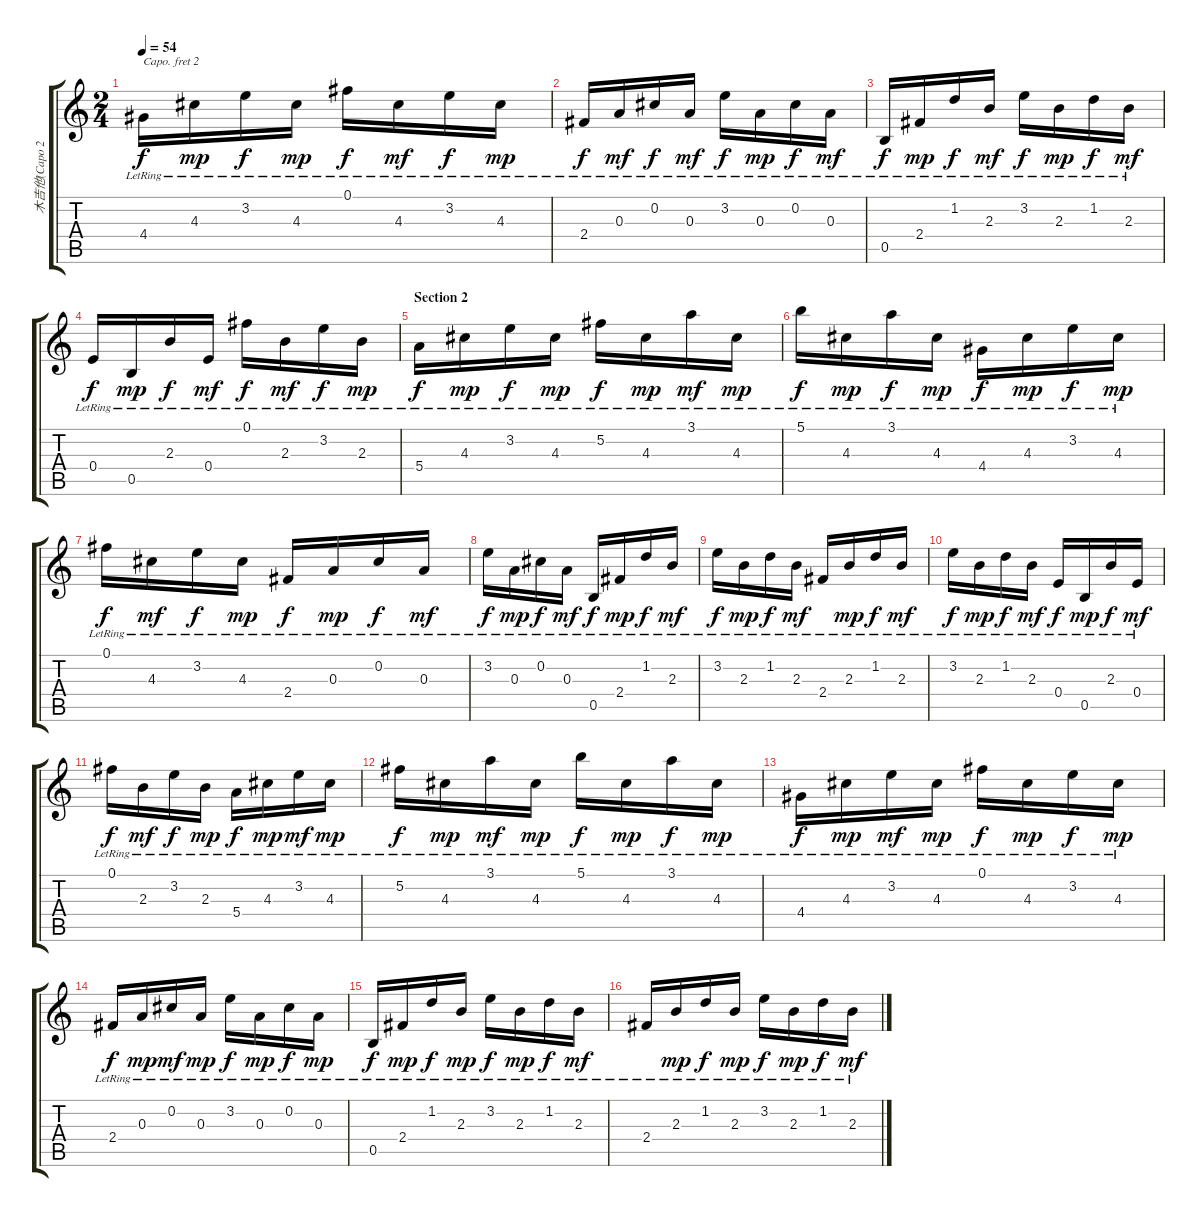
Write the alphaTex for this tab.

\track ("木吉他(Capo 2)" "木吉他(Capo 2") {instrument acousticguitarsteel}
\staff {score tabs}
\capo 2
\tuning (E4 B3 G3 D3 A2 E2) {hide}
\ts (2 4)
\tempo 54
\clef g2
\ks c
4.4{lr}.16{dy f} 4.3{lr}.16{dy mp} 3.2{lr}.16{dy f} 4.3{lr}.16{dy mp} 0.1{lr}.16{dy f} 4.3{lr}.16{dy mf} 3.2{lr}.16{dy f} 4.3{lr}.16{dy mp} |
2.4{lr}.16{dy f} 0.3{lr}.16{dy mf} 0.2{lr}.16{dy f} 0.3{lr}.16{dy mf} 3.2{lr}.16{dy f} 0.3{lr}.16{dy mp} 0.2{lr}.16{dy f} 0.3{lr}.16{dy mf} |
0.5{lr}.16{dy f} 2.4{lr}.16{dy mp} 1.2{lr}.16{dy f} 2.3{lr}.16{dy mf} 3.2{lr}.16{dy f} 2.3{lr}.16{dy mp} 1.2{lr}.16{dy f} 2.3{lr}.16{dy mf} |
0.4{lr}.16{dy f} 0.5{lr}.16{dy mp} 2.3{lr}.16{dy f} 0.4{lr}.16{dy mf} 0.1{lr}.16{dy f} 2.3{lr}.16{dy mf} 3.2{lr}.16{dy f} 2.3{lr}.16{dy mp} |
\section ("" "Section 2")
5.4{lr}.16{dy f} 4.3{lr}.16{dy mp} 3.2{lr}.16{dy f} 4.3{lr}.16{dy mp} 5.2{lr}.16{dy f} 4.3{lr}.16{dy mp} 3.1{lr}.16{dy mf} 4.3{lr}.16{dy mp} |
5.1{lr}.16{dy f} 4.3{lr}.16{dy mp} 3.1{lr}.16{dy f} 4.3{lr}.16{dy mp} 4.4{lr}.16{dy f} 4.3{lr}.16{dy mp} 3.2{lr}.16{dy f} 4.3{lr}.16{dy mp} |
0.1{lr}.16{dy f} 4.3{lr}.16{dy mf} 3.2{lr}.16{dy f} 4.3{lr}.16{dy mp} 2.4{lr}.16{dy f} 0.3{lr}.16{dy mp} 0.2{lr}.16{dy f} 0.3{lr}.16{dy mf} |
3.2{lr}.16{dy f} 0.3{lr}.16{dy mp} 0.2{lr}.16{dy f} 0.3{lr}.16{dy mf} 0.5{lr}.16{dy f} 2.4{lr}.16{dy mp} 1.2{lr}.16{dy f} 2.3{lr}.16{dy mf} |
3.2{lr}.16{dy f} 2.3{lr}.16{dy mp} 1.2{lr}.16{dy f} 2.3{lr}.16{dy mf} 2.4{lr}.16 2.3{lr}.16{dy mp} 1.2{lr}.16{dy f} 2.3{lr}.16{dy mf} |
3.2{lr}.16{dy f} 2.3{lr}.16{dy mp} 1.2{lr}.16{dy f} 2.3{lr}.16{dy mf} 0.4{lr}.16{dy f} 0.5{lr}.16{dy mp} 2.3{lr}.16{dy f} 0.4{lr}.16{dy mf} |
0.1{lr}.16{dy f} 2.3{lr}.16{dy mf} 3.2{lr}.16{dy f} 2.3{lr}.16{dy mp} 5.4{lr}.16{dy f} 4.3{lr}.16{dy mp} 3.2{lr}.16{dy mf} 4.3{lr}.16{dy mp} |
5.2{lr}.16{dy f} 4.3{lr}.16{dy mp} 3.1{lr}.16{dy mf} 4.3{lr}.16{dy mp} 5.1{lr}.16{dy f} 4.3{lr}.16{dy mp} 3.1{lr}.16{dy f} 4.3{lr}.16{dy mp} |
4.4{lr}.16{dy f} 4.3{lr}.16{dy mp} 3.2{lr}.16{dy mf} 4.3{lr}.16{dy mp} 0.1{lr}.16{dy f} 4.3{lr}.16{dy mp} 3.2{lr}.16{dy f} 4.3{lr}.16{dy mp} |
2.4{lr}.16{dy f} 0.3{lr}.16{dy mp} 0.2{lr}.16{dy mf} 0.3{lr}.16{dy mp} 3.2{lr}.16{dy f} 0.3{lr}.16{dy mp} 0.2{lr}.16{dy f} 0.3{lr}.16{dy mp} |
0.5{lr}.16{dy f} 2.4{lr}.16{dy mp} 1.2{lr}.16{dy f} 2.3{lr}.16{dy mp} 3.2{lr}.16{dy f} 2.3{lr}.16{dy mp} 1.2{lr}.16{dy f} 2.3{lr}.16{dy mf} |
2.4{lr}.16 2.3{lr}.16{dy mp} 1.2{lr}.16{dy f} 2.3{lr}.16{dy mp} 3.2{lr}.16{dy f} 2.3{lr}.16{dy mp} 1.2{lr}.16{dy f} 2.3{lr}.16{dy mf}
